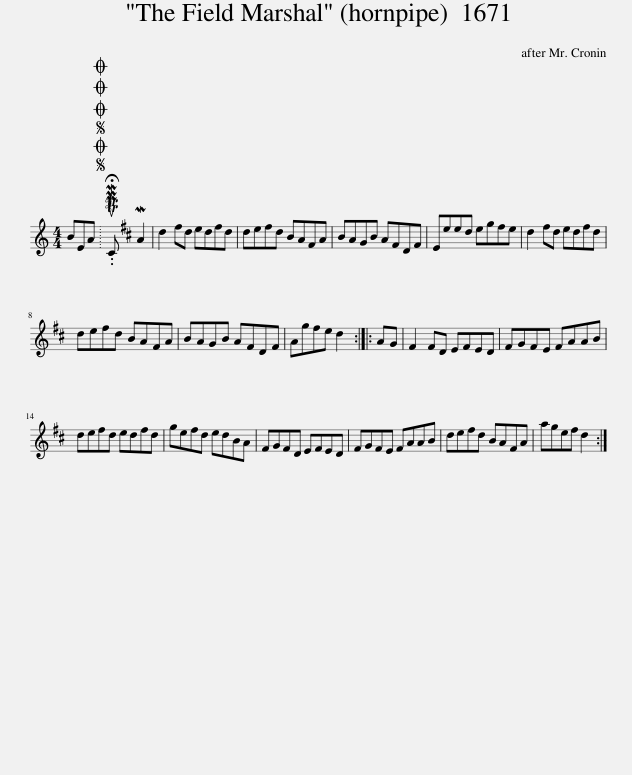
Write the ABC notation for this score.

X:1
L:1/8
M:4/4
I:linebreak $
K:C
V:1 treble
V:1
 BEA |SOSOOO .!fermata!PMTuC MA2 | d2 ^fd edfd | de^fd BA^FA | BAGB A^FDF | %5
 Eeed eg^fe | d2 ^fd edfd |$ de^fd BA^FA | BAGB A^FDF | Ag^fe d2 :: %10
 AG | ^F2 FD EFED | ^FGFE FAAB |$ de^fd edfd | ge^fd edBA | %15
 ^FGFD EFED | ^FGFE FAAB | de^fd BA^FA | age^f d2 :| %19
